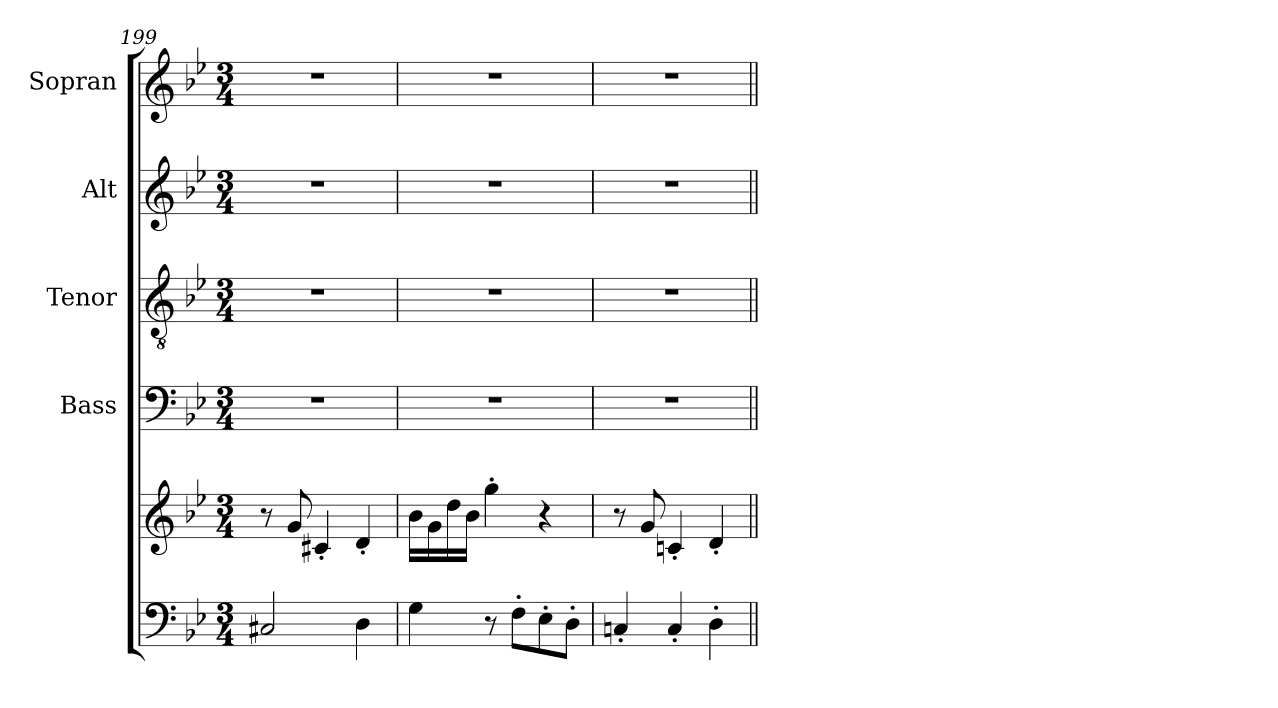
**kern	**kern	**kern	**kern	**kern	**kern
*part5	*part5	*part4	*part3	*part2	*part1
*staff6	*staff5	*staff4	*staff3	*staff2	*staff1
*	*	*I"Bass	*I"Tenor	*I"Alt	*I"Sopran
*	*	*I'B.	*I'T.	*I'A.	*I'S.
*clefF4	*clefG2	*clefF4	*clefGv2	*clefG2	*clefG2
*k[b-e-]	*k[b-e-]	*k[b-e-]	*k[b-e-]	*k[b-e-]	*k[b-e-]
*B-:	*B-:	*B-:	*B-:	*B-:	*B-:
*M3/4	*M3/4	*M3/4	*M3/4	*M3/4	*M3/4
=199	=199	=199	=199	=199	=199
2C#X/	8r	2.r	2.r	2.r	2.r
.	8g/	.	.	.	.
.	4c#X'</	.	.	.	.
4D\	4d'</	.	.	.	.
=200	=200	=200	=200	=200	=200
4G\	16b-\LL	2.r	2.r	2.r	2.r
.	16g\	.	.	.	.
.	16dd\	.	.	.	.
.	16b-\JJ	.	.	.	.
8r	4gg'>\	.	.	.	.
8F'>\L	.	.	.	.	.
8E-'>\	4r	.	.	.	.
8D'>\J	.	.	.	.	.
=201	=201	=201	=201	=201	=201
4Cn'</	8r	2.r	2.r	2.r	2.r
.	8g/	.	.	.	.
4C'</	4cn'</	.	.	.	.
4D'>\	4d'</	.	.	.	.
=||	=||	=||	=||	=||	=||
*-	*-	*-	*-	*-	*-
